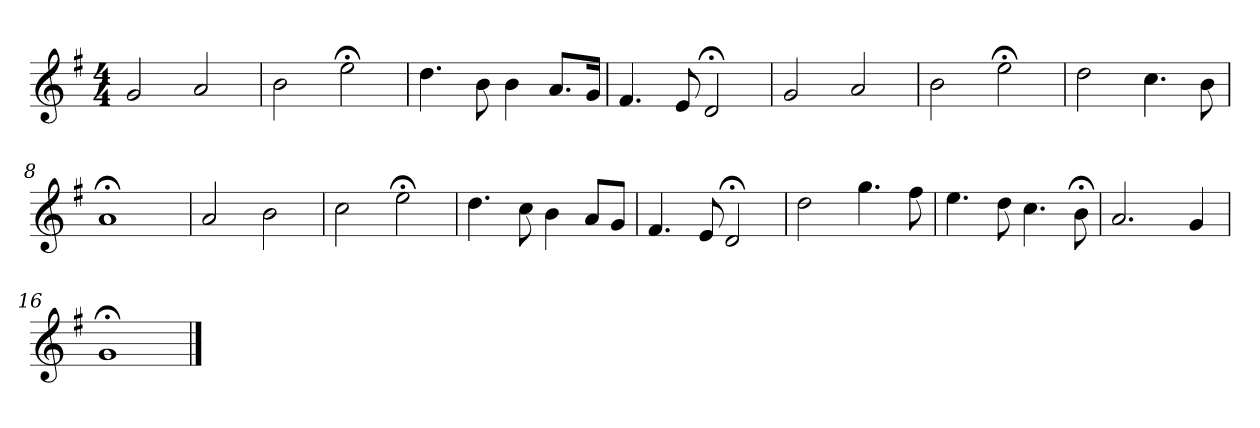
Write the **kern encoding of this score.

**kern
*part1
*staff1
*k[f#]
*G:
*M4/4
*MM120
=1
2g
2a
=2
2b
2ee;<
=3
4.dd
8b
4b
8.aL
16gJk
=4
4.f#
8e
2d;<
=5
2g
2a
=6
2b
2ee;<
=7
2dd
4.cc
8b
=8
1a;<
=9
2a
2b
=10
2cc
2ee;<
=11
4.dd
8cc
4b
8aL
8gJ
=12
4.f#
8e
2d;<
=13
2dd
4.gg
8ff#
=14
4.ee
8dd
4.cc
8b;<
=15
2.a
4g
=16
1g;<
==
*-
